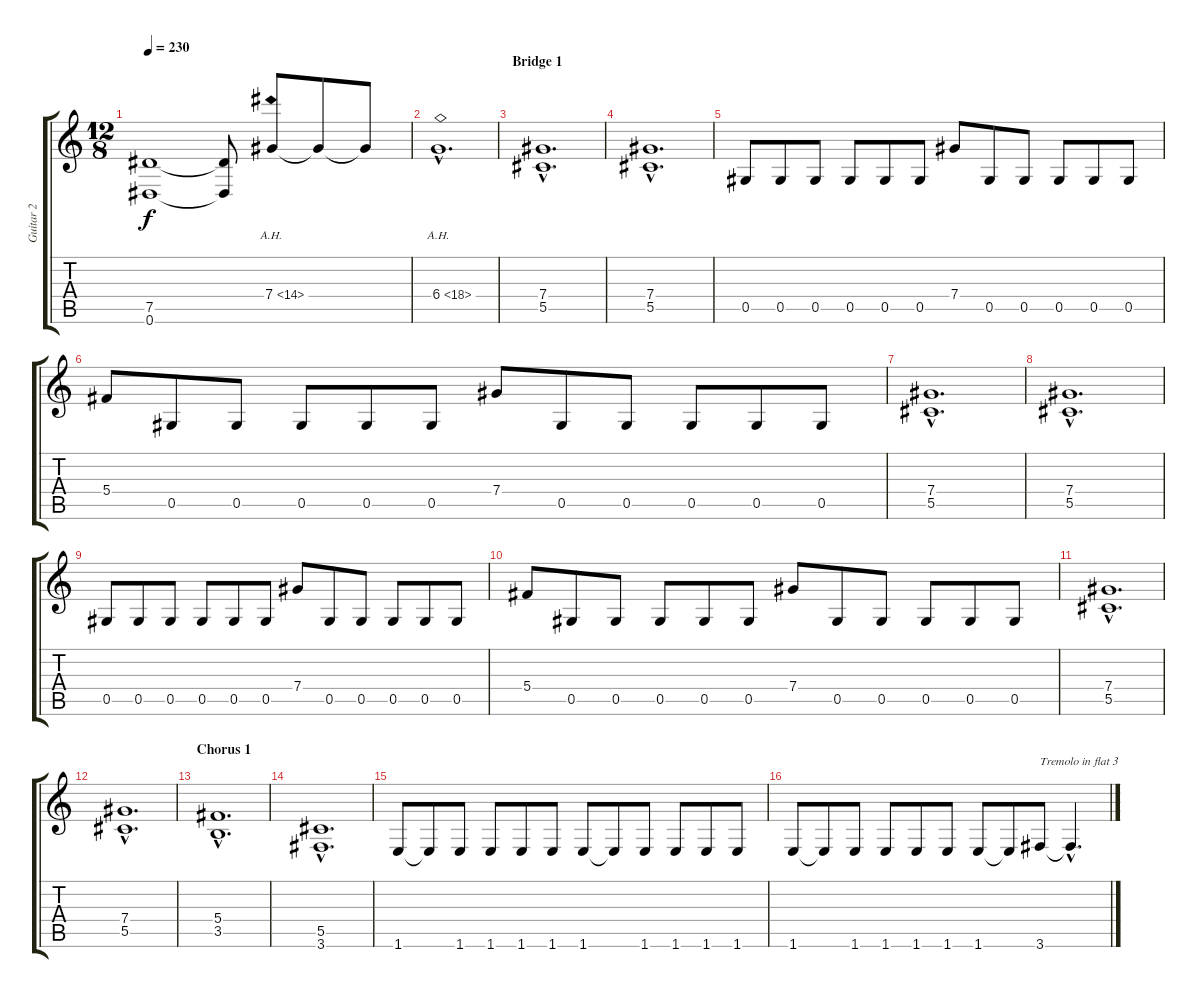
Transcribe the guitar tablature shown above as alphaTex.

\track ("Guitar 2" "Guitar 2") {instrument distortionguitar}
\staff {score tabs}
\tuning (Eb4 Bb3 Gb3 Db3 Ab2 Eb2) {hide}
\ts (12 8)
\tempo 230
\clef g2
\ks c
(7.5 0.6).1{dy f} (7.5{t} 0.6{t}).8 7.4{ah 7}.8 7.4{t}.8 7.4{t}.8 |
6.4{ah 12 hac}.1{d} |
\section ("" "Bridge 1")
(7.4{hac} 5.5{hac}).1{d} |
(7.4{hac} 5.5{hac}).1{d} |
0.5.8 0.5.8 0.5.8 0.5.8 0.5.8 0.5.8 7.4.8 0.5.8 0.5.8 0.5.8 0.5.8 0.5.8 |
5.4.8 0.5.8 0.5.8 0.5.8 0.5.8 0.5.8 7.4.8 0.5.8 0.5.8 0.5.8 0.5.8 0.5.8 |
(7.4{hac} 5.5{hac}).1{d} |
(7.4{hac} 5.5{hac}).1{d} |
0.5.8 0.5.8 0.5.8 0.5.8 0.5.8 0.5.8 7.4.8 0.5.8 0.5.8 0.5.8 0.5.8 0.5.8 |
5.4.8 0.5.8 0.5.8 0.5.8 0.5.8 0.5.8 7.4.8 0.5.8 0.5.8 0.5.8 0.5.8 0.5.8 |
(7.4{hac} 5.5{hac}).1{d} |
(7.4{hac} 5.5{hac}).1{d} |
\section ("" "Chorus 1")
(5.4{hac} 3.5{hac}).1{d} |
(5.5{hac} 3.6{hac}).1{d} |
1.6.8 1.6{t}.8 1.6.8 1.6.8 1.6.8 1.6.8 1.6.8 1.6{t}.8 1.6.8 1.6.8 1.6.8 1.6.8 |
1.6.8 1.6{t}.8 1.6.8 1.6.8 1.6.8 1.6.8 1.6.8 1.6{t}.8 3.6.8{txt "Tremolo in flat 3"} 3.6{hac t}.4{d}
